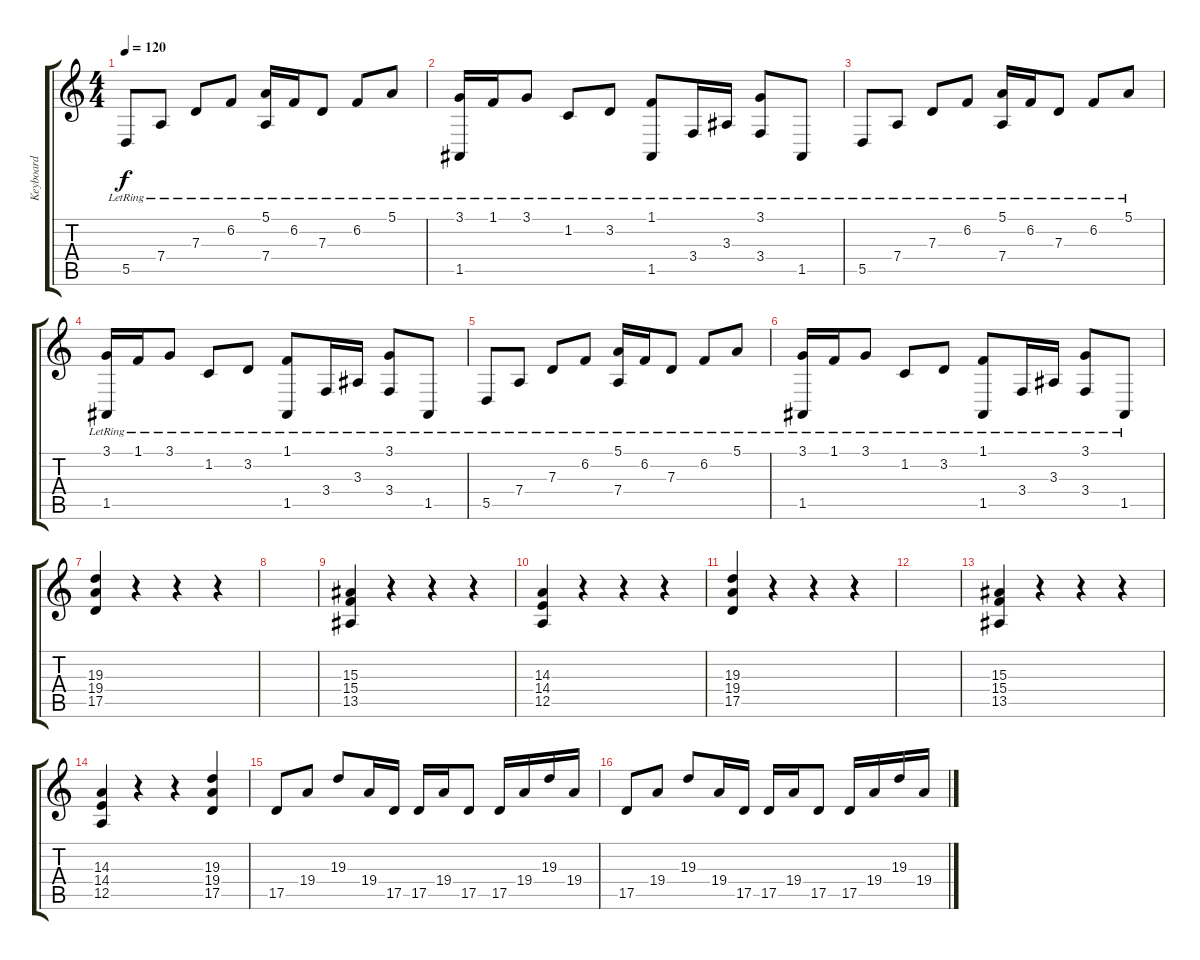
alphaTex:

\track ("Keyboard" "Keyboard") {instrument honkytonkpiano}
\staff {score tabs}
\tuning (E4 B3 G3 D3 A2 E2) {hide}
\ts (4 4)
\tempo 120
\clef g2
\ks c
5.5{lr}.8{dy f} 7.4{lr}.8 7.3{lr}.8 6.2{lr}.8 (5.1{lr} 7.4{lr}).16 6.2{lr}.16 7.3{lr}.8 6.2{lr}.8 5.1{lr}.8 |
(3.1{lr} 1.5{lr}).16 1.1{lr}.16 3.1{lr}.8 1.2{lr}.8 3.2{lr}.8 (1.1{lr} 1.5{lr}).8 3.4{lr}.16 3.3{lr}.16 (3.1{lr} 3.4{lr}).8 1.5{lr}.8 |
5.5{lr}.8 7.4{lr}.8 7.3{lr}.8 6.2{lr}.8 (5.1{lr} 7.4{lr}).16 6.2{lr}.16 7.3{lr}.8 6.2{lr}.8 5.1{lr}.8 |
(3.1{lr} 1.5{lr}).16 1.1{lr}.16 3.1{lr}.8 1.2{lr}.8 3.2{lr}.8 (1.1{lr} 1.5{lr}).8 3.4{lr}.16 3.3{lr}.16 (3.1{lr} 3.4{lr}).8 1.5{lr}.8 |
5.5{lr}.8 7.4{lr}.8 7.3{lr}.8 6.2{lr}.8 (5.1{lr} 7.4{lr}).16 6.2{lr}.16 7.3{lr}.8 6.2{lr}.8 5.1{lr}.8 |
(3.1{lr} 1.5{lr}).16 1.1{lr}.16 3.1{lr}.8 1.2{lr}.8 3.2{lr}.8 (1.1{lr} 1.5{lr}).8 3.4{lr}.16 3.3{lr}.16 (3.1{lr} 3.4{lr}).8 1.5{lr}.8 |
(19.3 19.4 17.5).4 r.4 r.4 r.4 |
|
(15.3 15.4 13.5).4 r.4 r.4 r.4 |
(14.3 14.4 12.5).4 r.4 r.4 r.4 |
(19.3 19.4 17.5).4 r.4 r.4 r.4 |
|
(15.3 15.4 13.5).4 r.4 r.4 r.4 |
(14.3 14.4 12.5).4 r.4 r.4 (19.3 19.4 17.5).4 |
17.5.8{volume 12 instrument lead1square} 19.4.8 19.3.8 19.4.16 17.5.16 17.5.16 19.4.16 17.5.8 17.5.16 19.4.16 19.3.16 19.4.16 |
17.5.8 19.4.8 19.3.8 19.4.16 17.5.16 17.5.16 19.4.16 17.5.8 17.5.16 19.4.16 19.3.16 19.4.16
